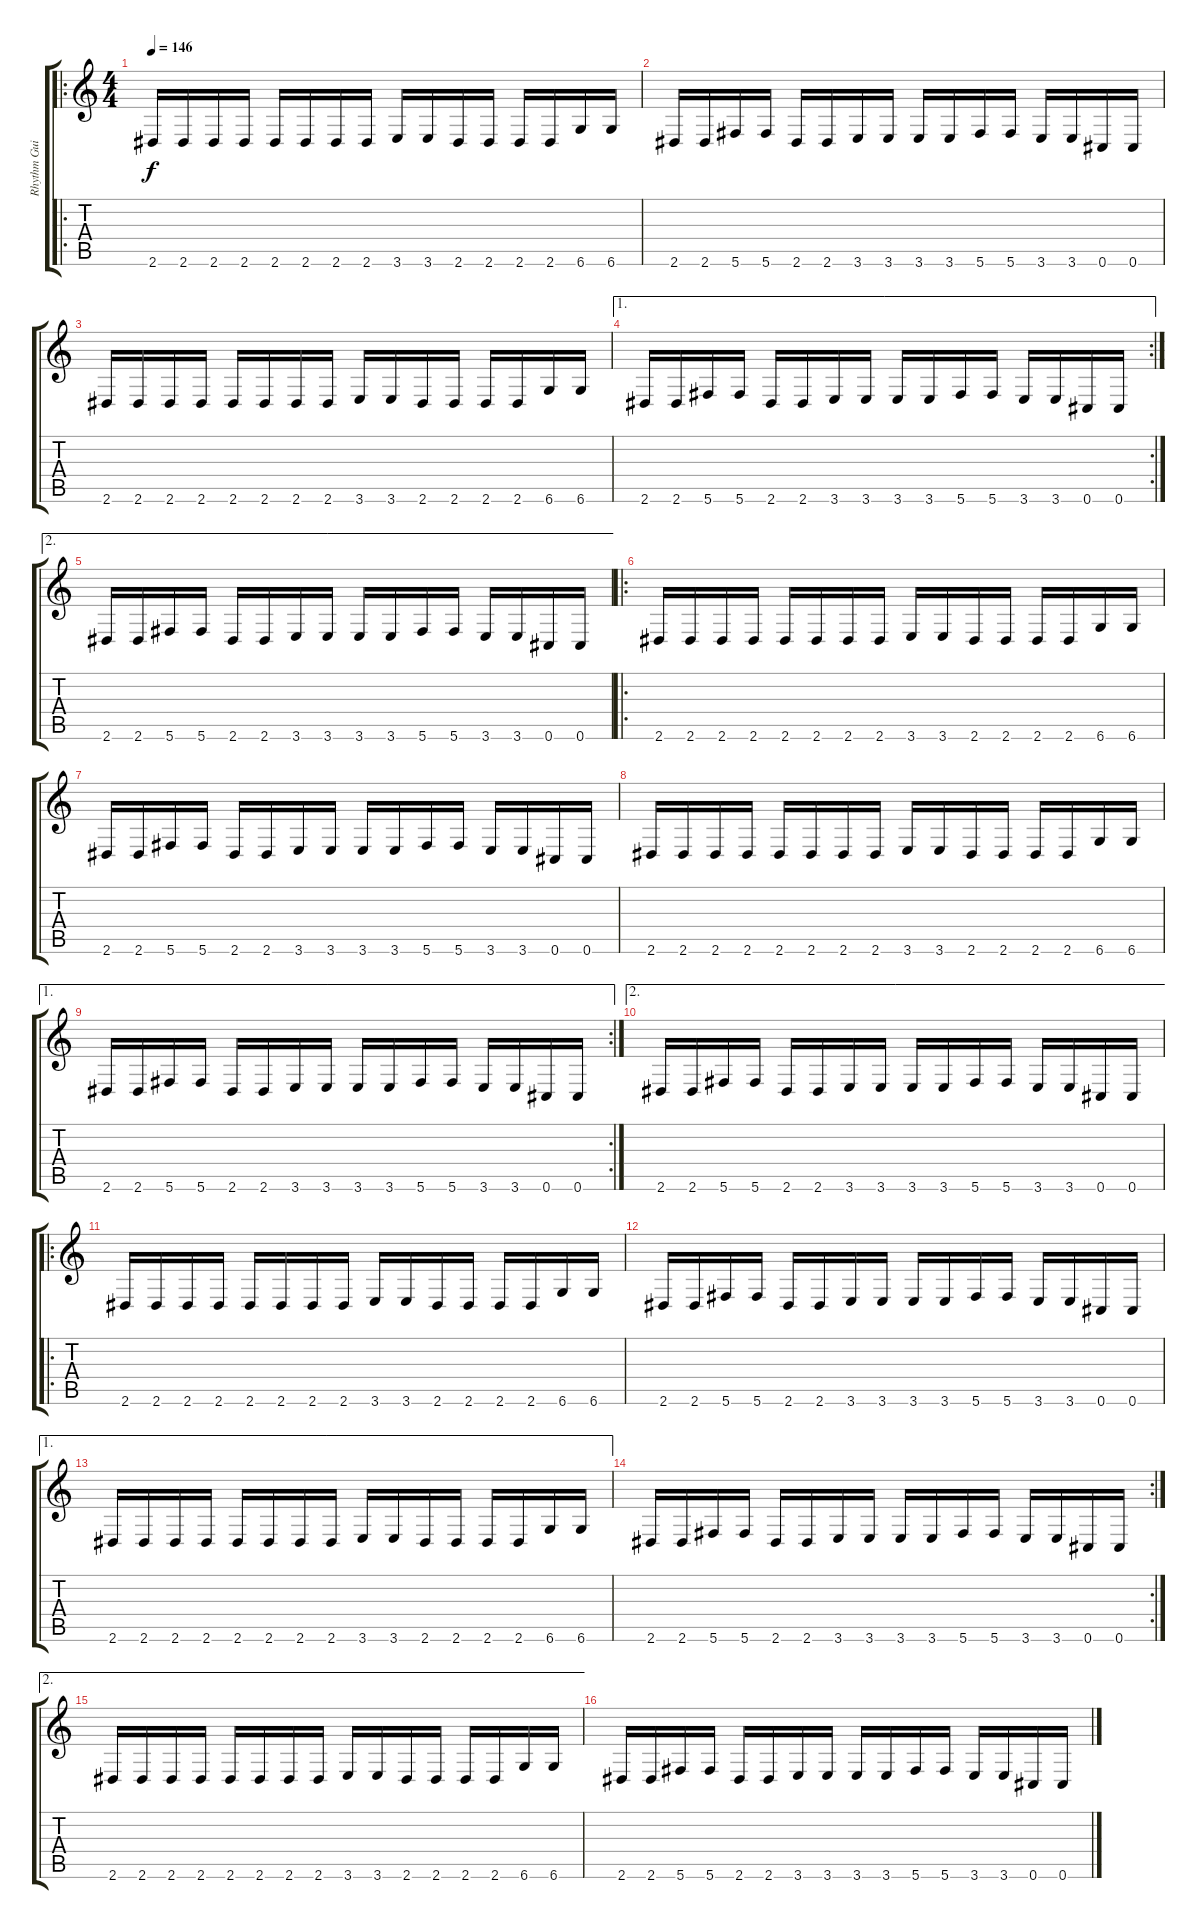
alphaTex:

\track ("Rhythm Guitar" "Rhythm Gui") {instrument overdrivenguitar}
\staff {score tabs}
\tuning (Db4 Ab3 E3 B2 Gb2 Db2) {hide}
\ro
\ts (4 4)
\tempo 146
\clef g2
\ks c
2.6.16{dy f} 2.6.16 2.6.16 2.6.16 2.6.16 2.6.16 2.6.16 2.6.16 3.6.16 3.6.16 2.6.16 2.6.16 2.6.16 2.6.16 6.6.16 6.6.16 |
2.6.16 2.6.16 5.6.16 5.6.16 2.6.16 2.6.16 3.6.16 3.6.16 3.6.16 3.6.16 5.6.16 5.6.16 3.6.16 3.6.16 0.6.16 0.6.16 |
2.6.16 2.6.16 2.6.16 2.6.16 2.6.16 2.6.16 2.6.16 2.6.16 3.6.16 3.6.16 2.6.16 2.6.16 2.6.16 2.6.16 6.6.16 6.6.16 |
\ae 1
\rc 2
2.6.16 2.6.16 5.6.16 5.6.16 2.6.16 2.6.16 3.6.16 3.6.16 3.6.16 3.6.16 5.6.16 5.6.16 3.6.16 3.6.16 0.6.16 0.6.16 |
\ae 2
2.6.16 2.6.16 5.6.16 5.6.16 2.6.16 2.6.16 3.6.16 3.6.16 3.6.16 3.6.16 5.6.16 5.6.16 3.6.16 3.6.16 0.6.16 0.6.16 |
\ro
2.6.16 2.6.16 2.6.16 2.6.16 2.6.16 2.6.16 2.6.16 2.6.16 3.6.16 3.6.16 2.6.16 2.6.16 2.6.16 2.6.16 6.6.16 6.6.16 |
2.6.16 2.6.16 5.6.16 5.6.16 2.6.16 2.6.16 3.6.16 3.6.16 3.6.16 3.6.16 5.6.16 5.6.16 3.6.16 3.6.16 0.6.16 0.6.16 |
2.6.16 2.6.16 2.6.16 2.6.16 2.6.16 2.6.16 2.6.16 2.6.16 3.6.16 3.6.16 2.6.16 2.6.16 2.6.16 2.6.16 6.6.16 6.6.16 |
\ae 1
\rc 2
2.6.16 2.6.16 5.6.16 5.6.16 2.6.16 2.6.16 3.6.16 3.6.16 3.6.16 3.6.16 5.6.16 5.6.16 3.6.16 3.6.16 0.6.16 0.6.16 |
\ae 2
2.6.16 2.6.16 5.6.16 5.6.16 2.6.16 2.6.16 3.6.16 3.6.16 3.6.16 3.6.16 5.6.16 5.6.16 3.6.16 3.6.16 0.6.16 0.6.16 |
\ro
2.6.16 2.6.16 2.6.16 2.6.16 2.6.16 2.6.16 2.6.16 2.6.16 3.6.16 3.6.16 2.6.16 2.6.16 2.6.16 2.6.16 6.6.16 6.6.16 |
2.6.16 2.6.16 5.6.16 5.6.16 2.6.16 2.6.16 3.6.16 3.6.16 3.6.16 3.6.16 5.6.16 5.6.16 3.6.16 3.6.16 0.6.16 0.6.16 |
\ae 1
2.6.16 2.6.16 2.6.16 2.6.16 2.6.16 2.6.16 2.6.16 2.6.16 3.6.16 3.6.16 2.6.16 2.6.16 2.6.16 2.6.16 6.6.16 6.6.16 |
\rc 2
2.6.16 2.6.16 5.6.16 5.6.16 2.6.16 2.6.16 3.6.16 3.6.16 3.6.16 3.6.16 5.6.16 5.6.16 3.6.16 3.6.16 0.6.16 0.6.16 |
\ae 2
2.6.16 2.6.16 2.6.16 2.6.16 2.6.16 2.6.16 2.6.16 2.6.16 3.6.16 3.6.16 2.6.16 2.6.16 2.6.16 2.6.16 6.6.16 6.6.16 |
2.6.16 2.6.16 5.6.16 5.6.16 2.6.16 2.6.16 3.6.16 3.6.16 3.6.16 3.6.16 5.6.16 5.6.16 3.6.16 3.6.16 0.6.16 0.6.16
